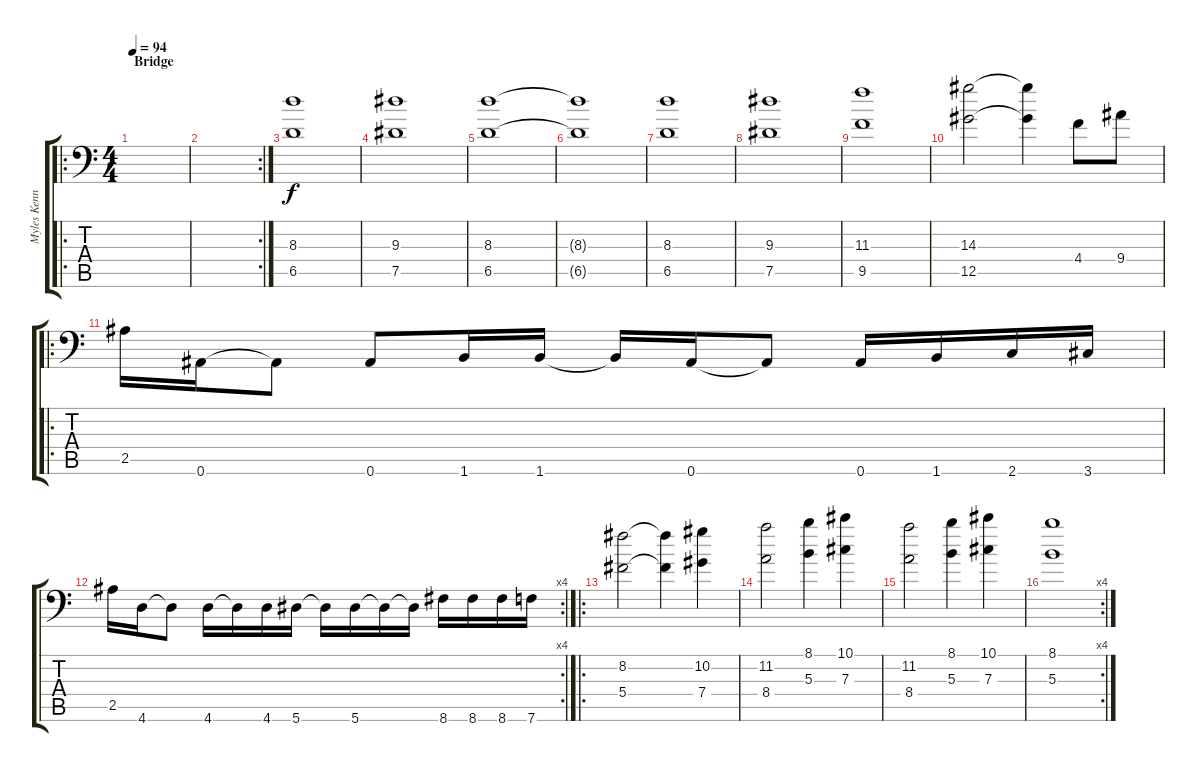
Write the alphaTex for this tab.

\track ("Myles Kennedy" "Myles Kenn") {instrument distortionguitar}
\staff {score tabs}
\tuning (Eb4 Bb3 Gb3 Db3 Ab2 Bb1) {hide}
\ro
\ts (4 4)
\section ("" "Bridge")
\tempo 94
\clef f4
\ks c
|
\rc 2
|
(8.3 6.5).1 |
(9.3 7.5).1 |
(8.3 6.5).1 |
(8.3{t} 6.5{t}).1 |
(8.3 6.5).1 |
(9.3 7.5).1 |
(11.3 9.5).1 |
(14.3 12.5).2 (14.3{t} 12.5{t}).4 4.4.8 9.4.8 |
\ro
2.5.16 0.6.16 0.6{t}.8 0.6.8 1.6.16 1.6.16 1.6{t}.16 0.6.16 0.6{t}.8 0.6.16 1.6.16 2.6.16 3.6.16 |
\rc 4
2.5.16 4.6.16 4.6{t}.8 4.6.16 4.6{t}.16 4.6.16 5.6.16 5.6{t}.16 5.6.16 5.6{t}.16 5.6{t}.16 8.6.16 8.6.16 8.6.16 7.6.16 |
\ro
(8.2 5.4).2 (8.2{t} 5.4{t}).4 (10.2 7.4).4 |
(11.2 8.4).2 (8.1 5.3).4 (10.1 7.3).4 |
(11.2 8.4).2 (8.1 5.3).4 (10.1 7.3).4 |
\rc 4
(8.1 5.3).1
